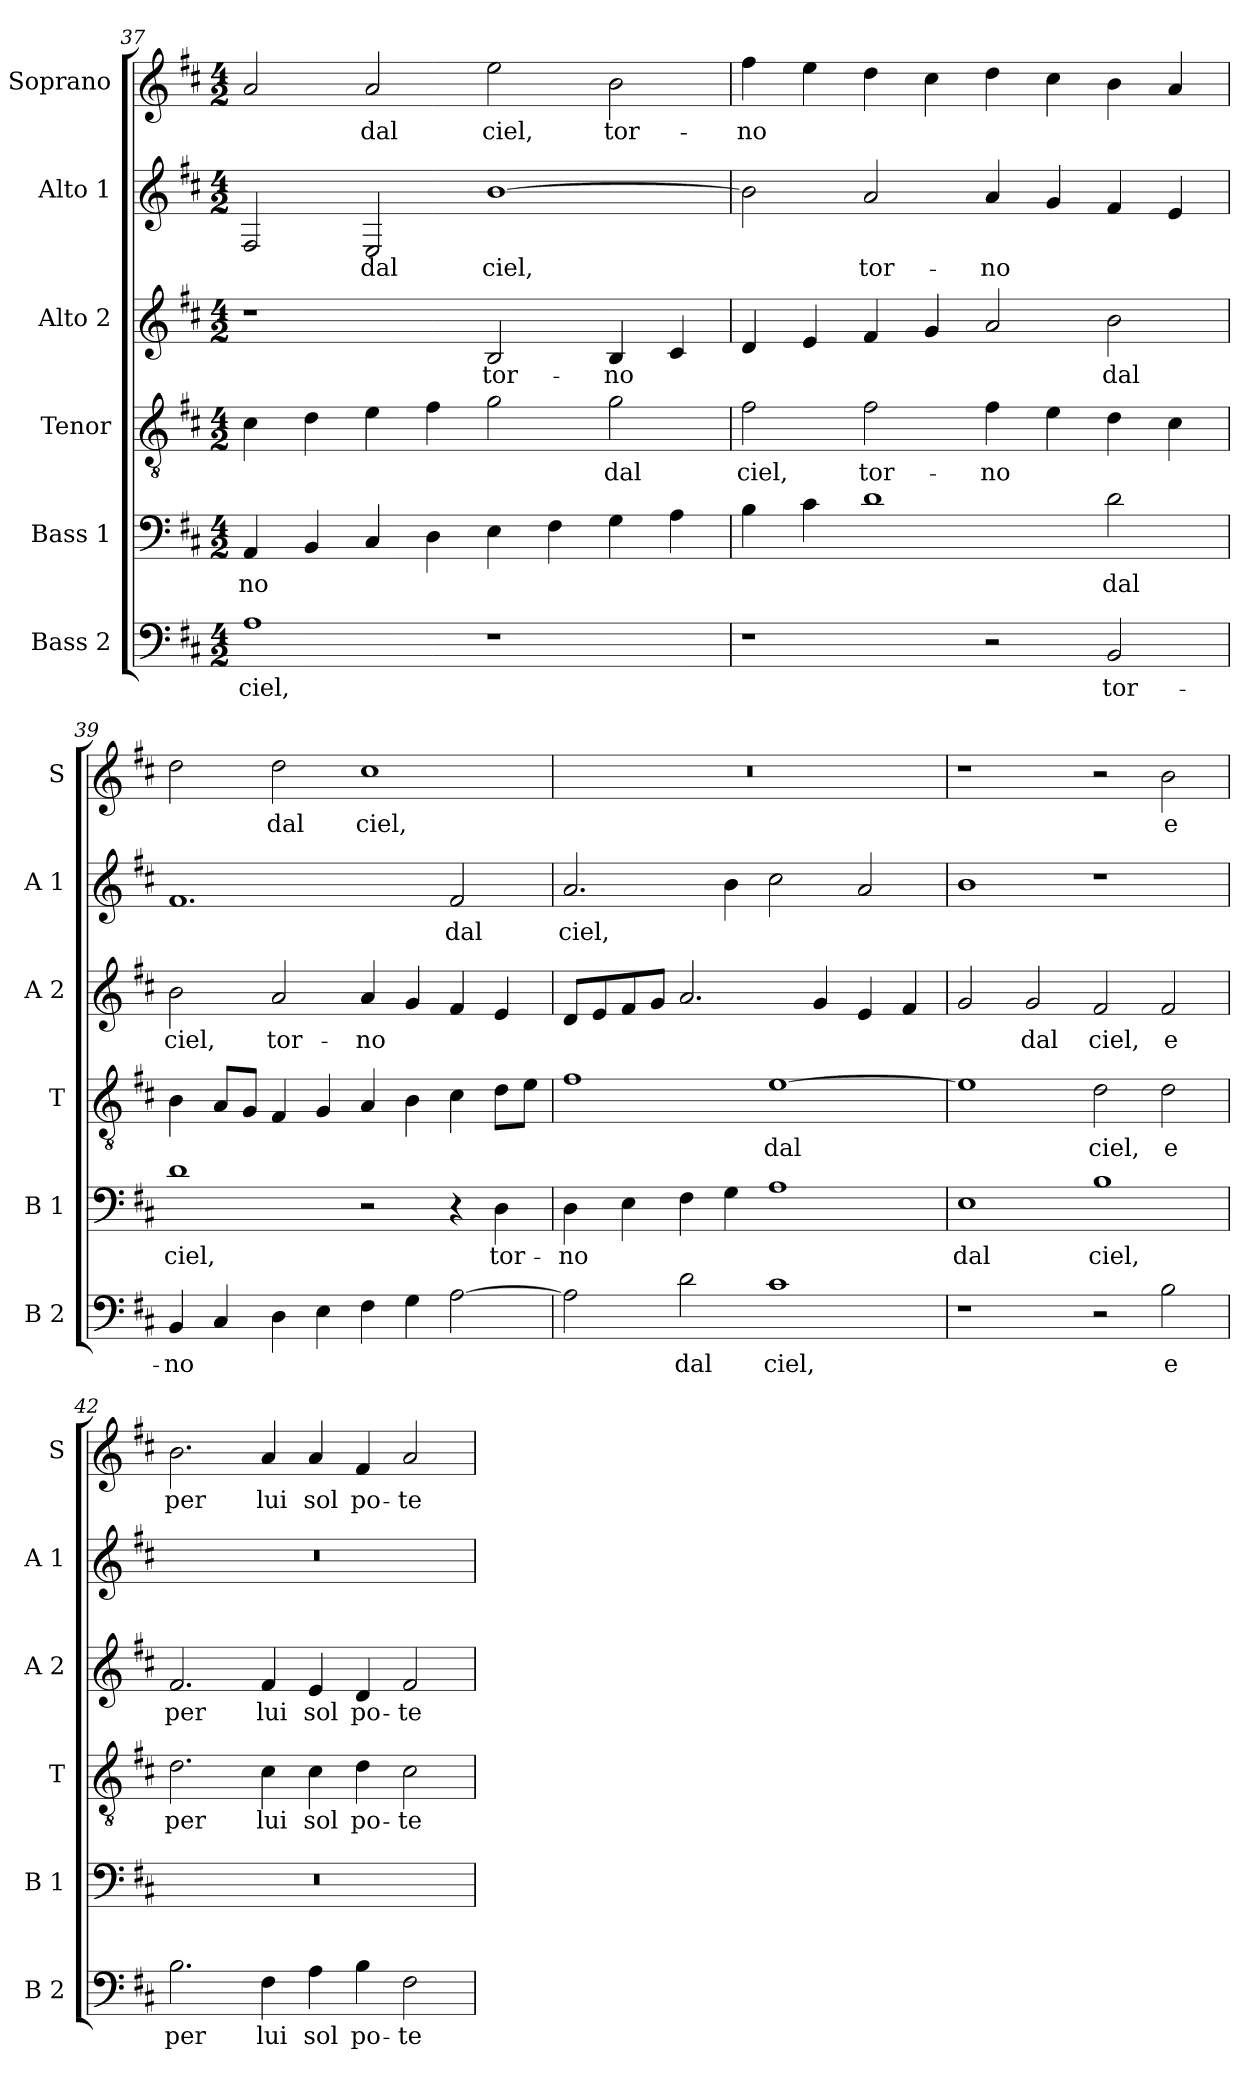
**kern	**text	**kern	**text	**kern	**text	**kern	**text	**kern	**text	**kern	**text
*part6	*part6	*part5	*part5	*part4	*part4	*part3	*part3	*part2	*part2	*part1	*part1
*staff6	*staff6	*staff5	*staff5	*staff4	*staff4	*staff3	*staff3	*staff2	*staff2	*staff1	*staff1
*I"Bass 2	*	*I"Bass 1	*	*I"Tenor	*	*I"Alto 2	*	*I"Alto 1	*	*I"Soprano	*
*I'B 2	*	*I'B 1	*	*I'T	*	*I'A 2	*	*I'A 1	*	*I'S	*
!!LO:PB:g=z
*clefF4	*	*clefF4	*	*clefGv2	*	*clefG2	*	*clefG2	*	*clefG2	*
*k[f#c#]	*	*k[f#c#]	*	*k[f#c#]	*	*k[f#c#]	*	*k[f#c#]	*	*k[f#c#]	*
*D:	*	*D:	*	*D:	*	*D:	*	*D:	*	*D:	*
*M4/2	*	*M4/2	*	*M4/2	*	*M4/2	*	*M4/2	*	*M4/2	*
=37	=37	=37	=37	=37	=37	=37	=37	=37	=37	=37	=37
!	!LO:LY:b	!	!LO:LY:b	!	!	!	!	!	!	!	!
1A	ciel,	4AA/	-no	4c#\	.	1r	.	2F#/	.	2a/	.
.	.	4BB/	.	4d\	.	.	.	.	.	.	.
!	!	!	!	!	!	!	!	!	!LO:LY:b	!	!LO:LY:b
.	.	4C#/	.	4e\	.	.	.	2E/	dal	2a/	dal
.	.	4D\	.	4f#\	.	.	.	.	.	.	.
!	!	!	!	!	!	!	!LO:LY:b	!	!LO:LY:b	!	!LO:LY:b
1r	.	4E\	.	2g\	.	2B/	tor-	[1b	ciel,	2ee\	ciel,
.	.	4F#\	.	.	.	.	.	.	.	.	.
!	!	!	!	!	!LO:LY:b	!	!LO:LY:b	!	!	!	!LO:LY:b
.	.	4G\	.	2g\	dal	4B/	-no	.	.	2b\	tor-
.	.	4A\	.	.	.	4c#/	.	.	.	.	.
=38	=38	=38	=38	=38	=38	=38	=38	=38	=38	=38	=38
!	!	!	!	!	!LO:LY:b	!	!	!	!	!	!LO:LY:b
1r	.	4B\	.	2f#\	ciel,	4d/	.	2b\]	.	4ff#\	-no
.	.	4c#\	.	.	.	4e/	.	.	.	4ee\	.
!	!	!	!	!	!LO:LY:b	!	!	!	!LO:LY:b	!	!
.	.	1d	.	2f#\	tor-	4f#/	.	2a/	tor-	4dd\	.
.	.	.	.	.	.	4g/	.	.	.	4cc#\	.
!	!	!	!	!	!LO:LY:b	!	!	!	!LO:LY:b	!	!
2r	.	.	.	4f#\	-no	2a/	.	4a/	-no	4dd\	.
.	.	.	.	4e\	.	.	.	4g/	.	4cc#\	.
!	!LO:LY:b	!	!LO:LY:b	!	!	!	!LO:LY:b	!	!	!	!
2BB/	tor-	2d\	dal	4d\	.	2b\	dal	4f#/	.	4b\	.
.	.	.	.	4c#\	.	.	.	4e/	.	4a/	.
=39	=39	=39	=39	=39	=39	=39	=39	=39	=39	=39	=39
!	!LO:LY:b	!	!LO:LY:b	!	!	!	!LO:LY:b	!	!	!	!
4BB/	-no	1d	ciel,	4B\	.	2b\	ciel,	1.f#	.	2dd\	.
4C#/	.	.	.	8A/L	.	.	.	.	.	.	.
.	.	.	.	8G/J	.	.	.	.	.	.	.
!	!	!	!	!	!	!	!LO:LY:b	!	!	!	!LO:LY:b
4D\	.	.	.	4F#/	.	2a/	tor-	.	.	2dd\	dal
4E\	.	.	.	4G/	.	.	.	.	.	.	.
!	!	!	!	!	!	!	!LO:LY:b	!	!	!	!LO:LY:b
4F#\	.	2r	.	4A/	.	4a/	-no	.	.	1cc#	ciel,
4G\	.	.	.	4B\	.	4g/	.	.	.	.	.
!	!	!	!	!	!	!	!	!	!LO:LY:b	!	!
[2A\	.	4r	.	4c#\	.	4f#/	.	2f#/	dal	.	.
!	!	!	!LO:LY:b	!	!	!	!	!	!	!	!
.	.	4D\	tor-	8d\L	.	4e/	.	.	.	.	.
.	.	.	.	8e\J	.	.	.	.	.	.	.
!!LO:LB:g=z
=40	=40	=40	=40	=40	=40	=40	=40	=40	=40	=40	=40
!	!	!	!LO:LY:b	!	!	!	!	!	!LO:LY:b	!	!
2A\]	.	4D\	-no	1f#	.	8d/L	.	2.a/	ciel,	0r	.
.	.	.	.	.	.	8e/	.	.	.	.	.
.	.	4E\	.	.	.	8f#/	.	.	.	.	.
.	.	.	.	.	.	8g/J	.	.	.	.	.
!	!LO:LY:b	!	!	!	!	!	!	!	!	!	!
2d\	dal	4F#\	.	.	.	2.a/	.	.	.	.	.
.	.	4G\	.	.	.	.	.	4b\	.	.	.
!	!LO:LY:b	!	!	!	!LO:LY:b	!	!	!	!	!	!
1c#	ciel,	1A	.	[1e	dal	.	.	2cc#\	.	.	.
.	.	.	.	.	.	4g/	.	.	.	.	.
.	.	.	.	.	.	4e/	.	2a/	.	.	.
.	.	.	.	.	.	4f#/	.	.	.	.	.
=41	=41	=41	=41	=41	=41	=41	=41	=41	=41	=41	=41
!	!	!	!LO:LY:b	!	!	!	!	!	!	!	!
1r	.	1E	dal	1e]	.	2g/	.	1b	.	1r	.
!	!	!	!	!	!	!	!LO:LY:b	!	!	!	!
.	.	.	.	.	.	2g/	dal	.	.	.	.
!	!	!	!LO:LY:b	!	!LO:LY:b	!	!LO:LY:b	!	!	!	!
2r	.	1B	ciel,	2d\	ciel,	2f#/	ciel,	1r	.	2r	.
!	!LO:LY:b	!	!	!	!LO:LY:b	!	!LO:LY:b	!	!	!	!LO:LY:b
2B\	e	.	.	2d\	e	2f#/	e	.	.	2b\	e
=42	=42	=42	=42	=42	=42	=42	=42	=42	=42	=42	=42
!	!LO:LY:b	!	!	!	!LO:LY:b	!	!LO:LY:b	!	!	!	!LO:LY:b
2.B\	per	0r	.	2.d\	per	2.f#/	per	0r	.	2.b\	per
!	!LO:LY:b	!	!	!	!LO:LY:b	!	!LO:LY:b	!	!	!	!LO:LY:b
4F#\	lui	.	.	4c#\	lui	4f#/	lui	.	.	4a/	lui
!	!LO:LY:b	!	!	!	!LO:LY:b	!	!LO:LY:b	!	!	!	!LO:LY:b
4A\	sol	.	.	4c#\	sol	4e/	sol	.	.	4a/	sol
!	!LO:LY:b	!	!	!	!LO:LY:b	!	!LO:LY:b	!	!	!	!LO:LY:b
4B\	po-	.	.	4d\	po-	4d/	po-	.	.	4f#/	po-
!	!LO:LY:b	!	!	!	!LO:LY:b	!	!LO:LY:b	!	!	!	!LO:LY:b
2F#\	-te-	.	.	2c#\	-te-	2f#/	-te-	.	.	2a/	-te-
=	=	=	=	=	=	=	=	=	=	=	=
*-	*-	*-	*-	*-	*-	*-	*-	*-	*-	*-	*-
